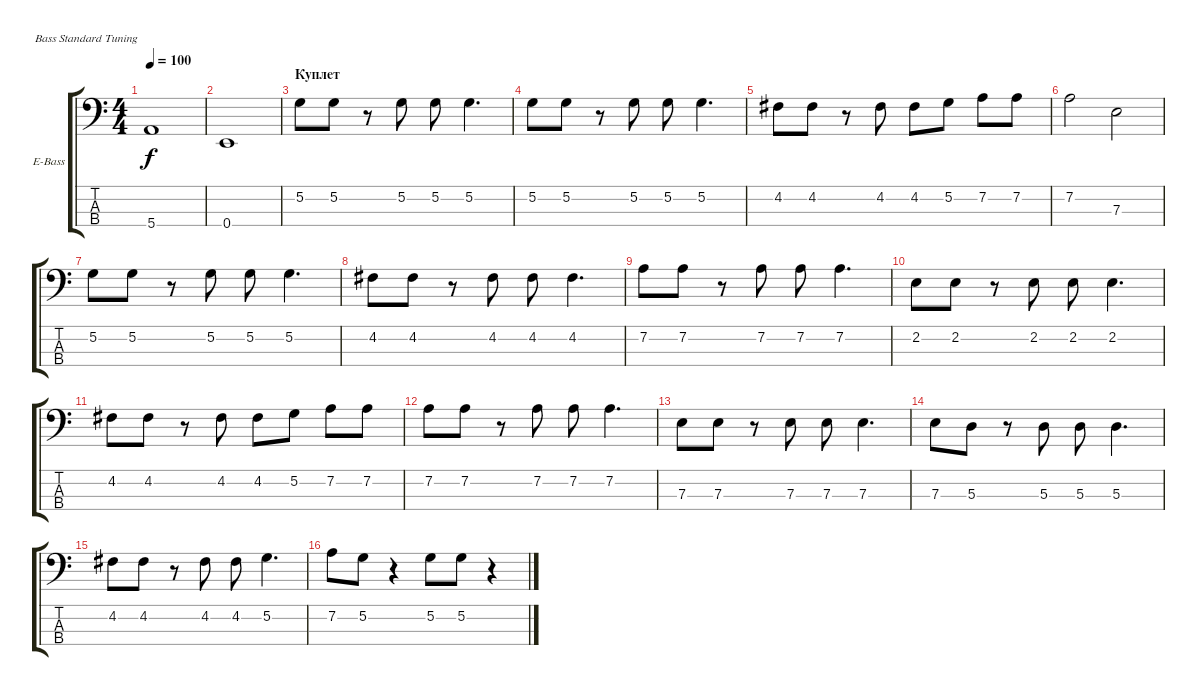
\defaultSystemsLayout 4
\bracketExtendMode groupsimilarinstruments
\firstSystemTrackNameOrientation horizontal
\otherSystemsTrackNameOrientation horizontal
\track ("А. Андреев" "E-Bass") {instrument electricbassfinger}
\staff {score tabs}
\tuning (G2 D2 A1 E1)
\ts (4 4)
\tempo 100
\clef f4
\scale
0.333333
\ks c
5.4.1{dy f} |
\scale
0.333333 0.4.1 |
\section ("" "Куплет")
\scale
0.333333 5.2.8 5.2.8 r.8 5.2.8 5.2.8 5.2.4{d} |
\scale
0.333333 5.2.8 5.2.8 r.8 5.2.8 5.2.8 5.2.4{d} |
\scale
0.333333 4.2.8 4.2.8 r.8 4.2.8 4.2.8 5.2.8 7.2.8 7.2.8 |
7.2.2 7.3.2 |
5.2.8 5.2.8 r.8 5.2.8 5.2.8 5.2.4{d} |
4.2.8 4.2.8 r.8 4.2.8 4.2.8 4.2.4{d} |
7.2.8 7.2.8 r.8 7.2.8 7.2.8 7.2.4{d} |
2.2.8 2.2.8 r.8 2.2.8 2.2.8 2.2.4{d} |
4.2.8 4.2.8 r.8 4.2.8 4.2.8 5.2.8 7.2.8 7.2.8 |
7.2.8 7.2.8 r.8 7.2.8 7.2.8 7.2.4{d} |
7.3.8 7.3.8 r.8 7.3.8 7.3.8 7.3.4{d} |
7.3.8 5.3.8 r.8 5.3.8 5.3.8 5.3.4{d} |
4.2.8 4.2.8 r.8 4.2.8 4.2.8 5.2.4{d} |
7.2.8 5.2.8 r.4 5.2.8 5.2.8 r.4
